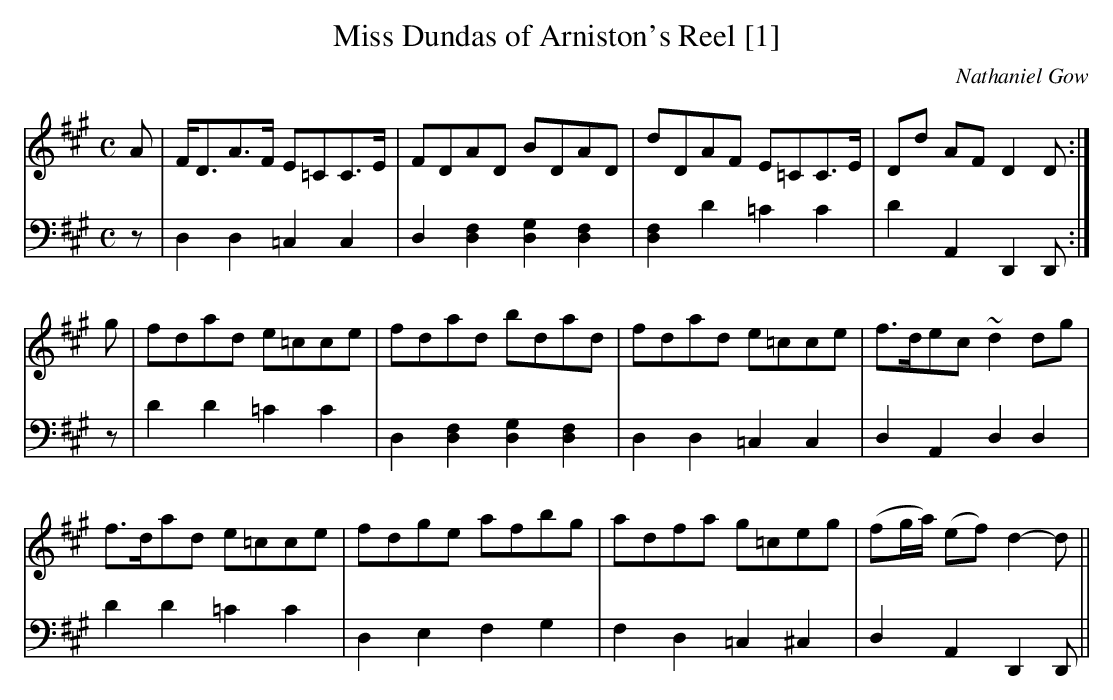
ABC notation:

X:1
T:Miss Dundas of Arniston's Reel [1]
C:Nathaniel Gow
M:C
L:1/8
K:A
V:1
A|F<DA>F E=CC>E|FDAD BDAD|dDAF E=CC>E|Dd AF D2D:|
g-|fdad e=cce|fdad bdad|fdad e=cce|f>dec ~d2 dg|
f>dad e=cce|fdge afbg|adfa g=ceg|(fg/a/) (ef) d2-d||
V:2 clef = bass
z|D,2D,2=C,2C,2|D,2[D,2F,2][D,2G,2][D,2F,2]|[D,2F,2]D2=C2C2|D2A,,2D,,2D,,:|
z|D2D2=C2C2|D,2 [D,2F,2][D,2G,2][D,2F,2]|D,2D,2=C,2C,2|D,2A,,2D,2D,2|
D2D2=C2C2|D,2E,2F,2G,2|F,2D,2=C,2^C,2|D,2A,,2D,,2D,,||
